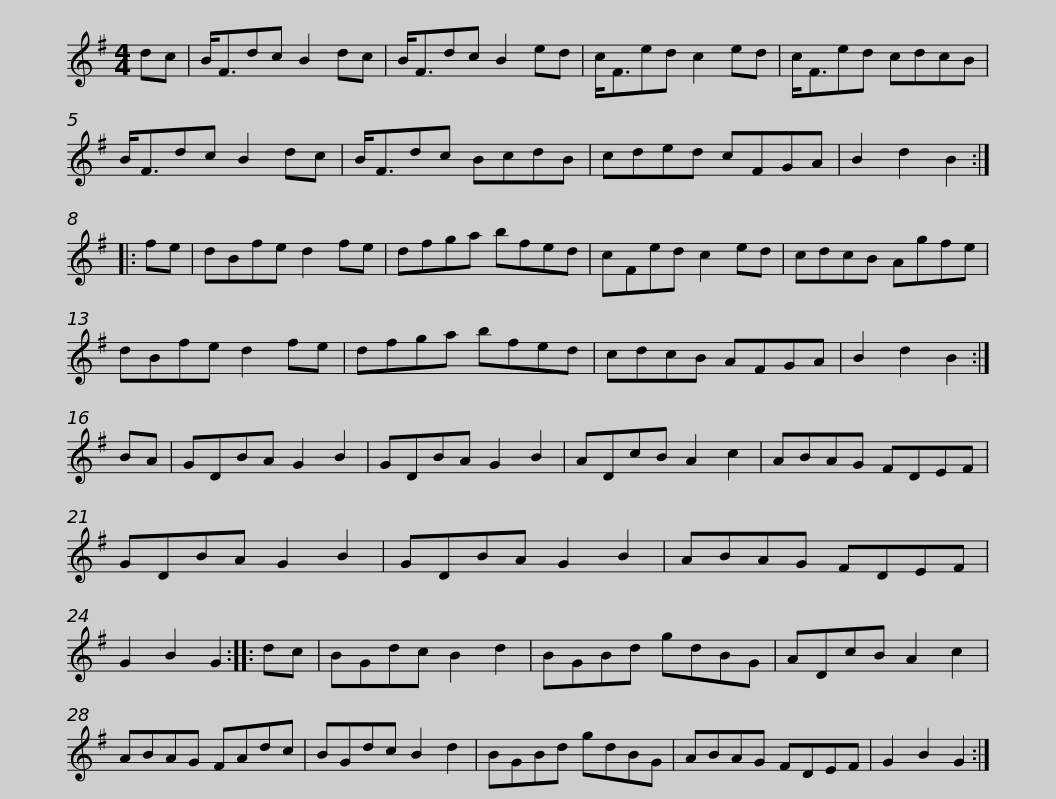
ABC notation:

X:1
L:1/8
M:4/4
I:linebreak $
K:G
V:1 treble
V:1
 dc | B<Fdc B2 dc | B<Fdc B2 ed | c<Fed c2 ed | c<Fed cdcB | %5
 B<Fdc B2 dc |$ B<Fdc BcdB | cded cFGA | B2 d2 B2 :: fe | %10
 dBfe d2 fe | dfga bfed | cFed c2 ed |$ cdcB Agfe | dBfe d2 fe | %15
 dfga bfed | cdcB AFGA | B2 d2 B2 :| BA | GDBA G2 B2 |$ %20
 GDBA G2 B2 | ADcB A2 c2 | ABAG FDEF | GDBA G2 B2 | GDBA G2 B2 | %25
 ABAG FDEF | G2 B2 G2 ::$ dc | BGdc B2 d2 | BGBd gdBG | %30
 ADcB A2 c2 | ABAG FAdc | BGdc B2 d2 | BGBd gdBG |$ ABAG FDEF | %35
 G2 B2 G2 :| %36
